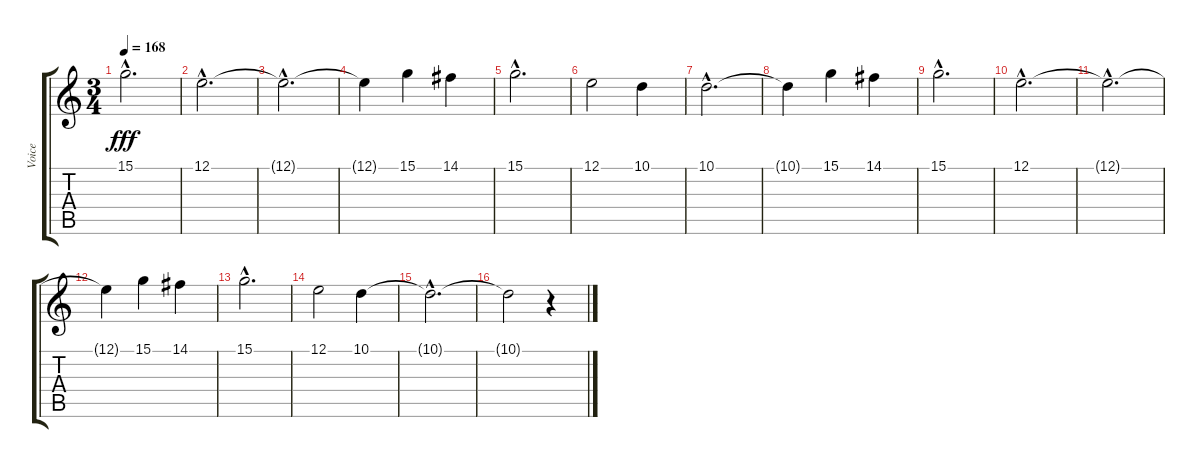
\track ("Voice" "Voice") {instrument choiraahs}
\staff {score tabs}
\tuning (E4 B3 G3 D3 A2 E2) {hide}
\ts (3 4)
\tempo 168
\clef g2
\ks c
15.1{hac}.2{d dy fff} |
12.1{hac}.2{d} |
12.1{hac t}.2{d} |
12.1{t}.4 15.1.4 14.1.4 |
15.1{hac}.2{d} |
12.1.2 10.1.4 |
10.1{hac}.2{d} |
10.1{t}.4 15.1.4 14.1.4 |
15.1{hac}.2{d} |
12.1{hac}.2{d} |
12.1{hac t}.2{d} |
12.1{t}.4 15.1.4 14.1.4 |
15.1{hac}.2{d} |
12.1.2 10.1.4 |
10.1{hac t}.2{d} |
10.1{t}.2 r.4
